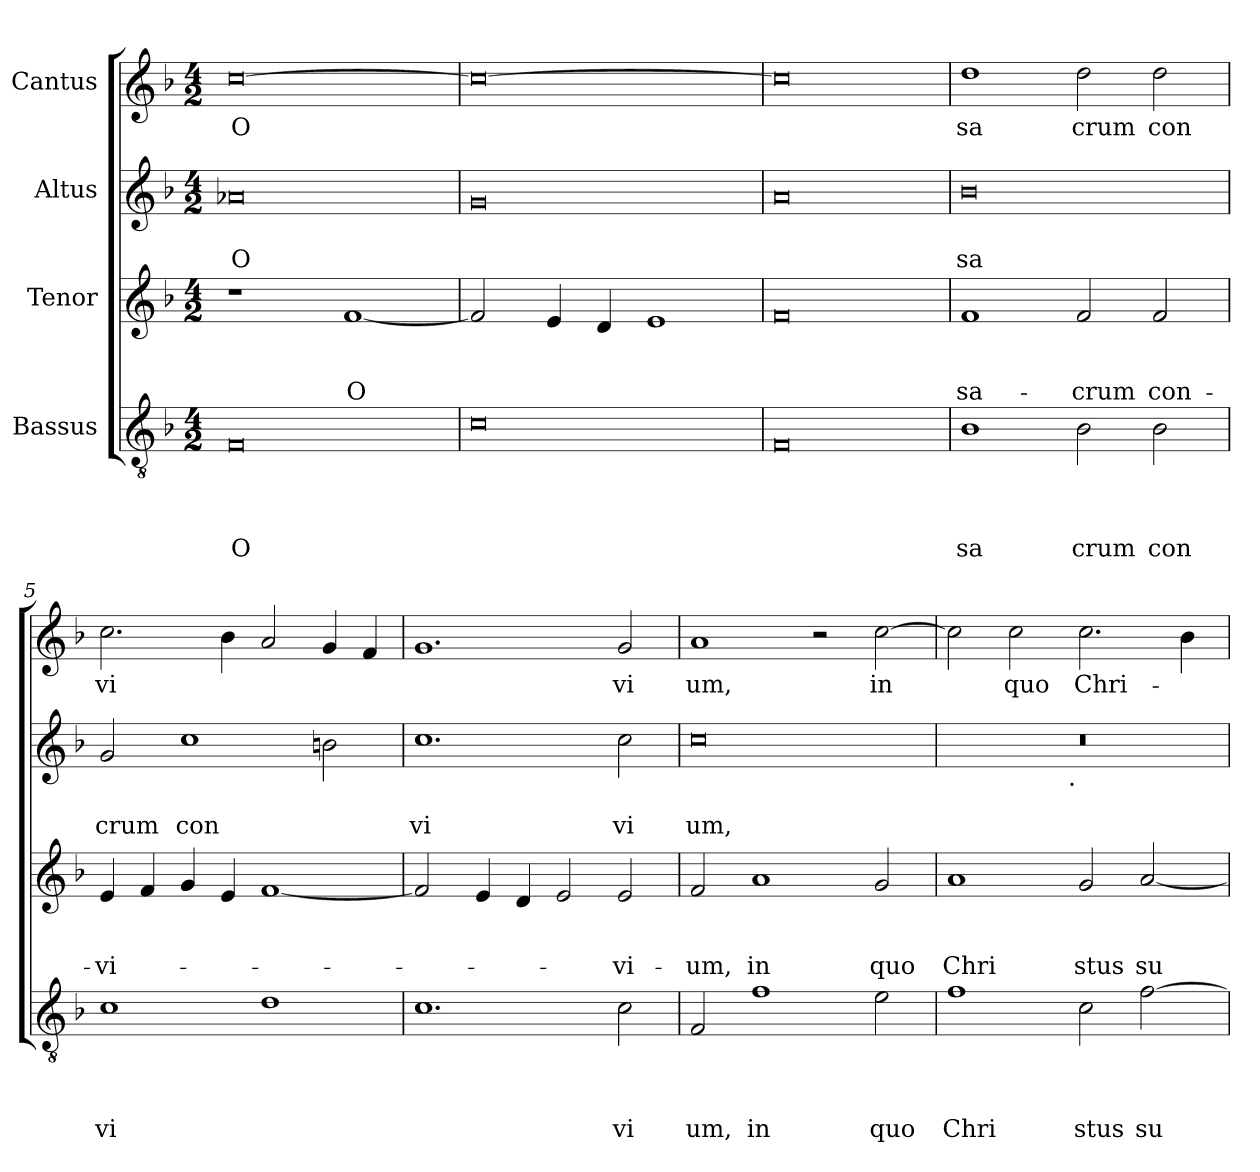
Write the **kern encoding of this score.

**kern	**text	**text	**text	**text	**kern	**text	**text	**text	**kern	**text	**text	**kern	**text
*part4	*part4	*part4	*part4	*part4	*part3	*part3	*part3	*part3	*part2	*part2	*part2	*part1	*part1
*staff4	*staff4	*staff4	*staff4	*staff4	*staff3	*staff3	*staff3	*staff3	*staff2	*staff2	*staff2	*staff1	*staff1
*I"Bassus	*	*	*	*	*I"Tenor	*	*	*	*I"Altus	*	*	*I"Cantus	*
*clefGv2	*	*	*	*	*clefG2	*	*	*	*clefG2	*	*	*clefG2	*
*k[b-]	*	*	*	*	*k[b-]	*	*	*	*k[b-]	*	*	*k[b-]	*
*F:	*	*	*	*	*F:	*	*	*	*F:	*	*	*F:	*
*M4/2	*	*	*	*	*M4/2	*	*	*	*M4/2	*	*	*M4/2	*
=1	=1	=1	=1	=1	=1	=1	=1	=1	=1	=1	=1	=1	=1
!	!	!	!	!LO:LY:b	!	!	!	!	!	!	!LO:LY:b	!	!LO:LY:b
0F	.	.	.	O	1r	.	.	.	0a-X	.	O	[>0cc	O
!	!	!	!	!	!	!	!	!LO:LY:b	!	!	!	!	!
.	.	.	.	.	[<1f	.	.	O	.	.	.	.	.
=2	=2	=2	=2	=2	=2	=2	=2	=2	=2	=2	=2	=2	=2
0c	.	.	.	.	2f/]	.	.	.	0g	.	.	0cc_	.
.	.	.	.	.	4e/	.	.	.	.	.	.	.	.
.	.	.	.	.	4d/	.	.	.	.	.	.	.	.
.	.	.	.	.	1e	.	.	.	.	.	.	.	.
=3	=3	=3	=3	=3	=3	=3	=3	=3	=3	=3	=3	=3	=3
0F	.	.	.	.	0f	.	.	.	0a	.	.	0cc]	.
=4	=4	=4	=4	=4	=4	=4	=4	=4	=4	=4	=4	=4	=4
!	!	!	!	!LO:LY:b	!	!	!	!LO:LY:b	!	!	!LO:LY:b	!	!LO:LY:b
1B-	.	.	.	sa	1f	.	.	sa-	0b-	.	sa	1dd	sa
!	!	!	!	!LO:LY:b	!	!	!	!LO:LY:b	!	!	!	!	!LO:LY:b
2B-\	.	.	.	crum	2f/	.	.	-crum	.	.	.	2dd\	crum
!	!	!	!	!LO:LY:b	!	!	!	!LO:LY:b	!	!	!	!	!LO:LY:b
2B-\	.	.	.	con	2f/	.	.	con-	.	.	.	2dd\	con
=5	=5	=5	=5	=5	=5	=5	=5	=5	=5	=5	=5	=5	=5
!	!	!	!	!LO:LY:b	!	!	!	!LO:LY:b	!	!	!LO:LY:b	!	!LO:LY:b
1c	.	.	.	vi	4e/	.	.	-vi-	2g/	.	crum	2.cc>\	vi
.	.	.	.	.	4f/	.	.	.	.	.	.	.	.
!	!	!	!	!	!	!	!	!	!	!	!LO:LY:b	!	!
.	.	.	.	.	4g/	.	.	.	1cc	.	con	.	.
.	.	.	.	.	4e/	.	.	.	.	.	.	4b-\	.
1d	.	.	.	.	[<1f	.	.	.	.	.	.	2a/	.
.	.	.	.	.	.	.	.	.	2bn\	.	.	4g/	.
.	.	.	.	.	.	.	.	.	.	.	.	4f/	.
=6	=6	=6	=6	=6	=6	=6	=6	=6	=6	=6	=6	=6	=6
!	!	!	!	!	!	!	!	!	!	!	!LO:LY:b	!	!
1.c	.	.	.	.	2f/]	.	.	.	1.cc	.	vi	1.g	.
.	.	.	.	.	4e/	.	.	.	.	.	.	.	.
.	.	.	.	.	4d/	.	.	.	.	.	.	.	.
.	.	.	.	.	2e/	.	.	.	.	.	.	.	.
!	!	!	!	!LO:LY:b	!	!	!	!LO:LY:b	!	!	!LO:LY:b	!	!LO:LY:b
2c\	.	.	.	vi	2e/	.	.	-vi-	2cc\	.	vi	2g/	vi
!!LO:LB:g=z
=7	=7	=7	=7	=7	=7	=7	=7	=7	=7	=7	=7	=7	=7
!	!	!	!	!LO:LY:b	!	!	!	!LO:LY:b	!	!	!LO:LY:b	!	!LO:LY:b
2F/	.	.	.	um,	2f/	.	.	-um,	0cc	.	um,	1a	um,
!	!	!	!	!LO:LY:b	!	!	!	!LO:LY:b	!	!	!	!	!
1f	.	.	.	in	1a	.	.	in	.	.	.	.	.
.	.	.	.	.	.	.	.	.	.	.	.	2r	.
!	!	!	!	!LO:LY:b	!	!	!	!LO:LY:b	!	!	!	!	!LO:LY:b
2e\	.	.	.	quo	2g/	.	.	quo	.	.	.	[>2cc\	in
=8	=8	=8	=8	=8	=8	=8	=8	=8	=8	=8	=8	=8	=8
!	!	!	!	!LO:LY:b	!	!	!	!LO:LY:b	!	!	!	!	!
*	*	*	*	*	*	*	*	*	*^	*	*	*	*
1f	.	.	.	Chri	1a	.	.	Chri	0r	2ryy	.	.	2cc\]	.
!	!	!	!	!	!	!	!	!	!	!	!	!	!	!LO:LY:b
.	.	.	.	.	.	.	.	.	.	4...ryy	.	.	2cc\	quo
!	!	!	!	!	!	!	!	!	!	!LO:TX:b:t=.	!	!	!	!
.	.	.	.	.	.	.	.	.	.	1ryy	.	.	.	.
!	!	!	!	!LO:LY:b	!	!	!	!LO:LY:b	!	!	!	!	!	!LO:LY:b
2c\	.	.	.	stus	2g/	.	.	stus	.	.	.	.	2.cc\	Chri-
!	!	!	!	!LO:LY:b	!	!	!	!LO:LY:b	!	!	!	!	!	!
[>2f\	.	.	.	su	[<2a/	.	.	su	.	.	.	.	.	.
.	.	.	.	.	.	.	.	.	.	.	.	.	4b-\	.
.	.	.	.	.	.	.	.	.	.	32ryy	.	.	.	.
*	*	*	*	*	*	*	*	*	*v	*v	*	*	*	*
=	=	=	=	=	=	=	=	=	=	=	=	=	=
*-	*-	*-	*-	*-	*-	*-	*-	*-	*-	*-	*-	*-	*-
